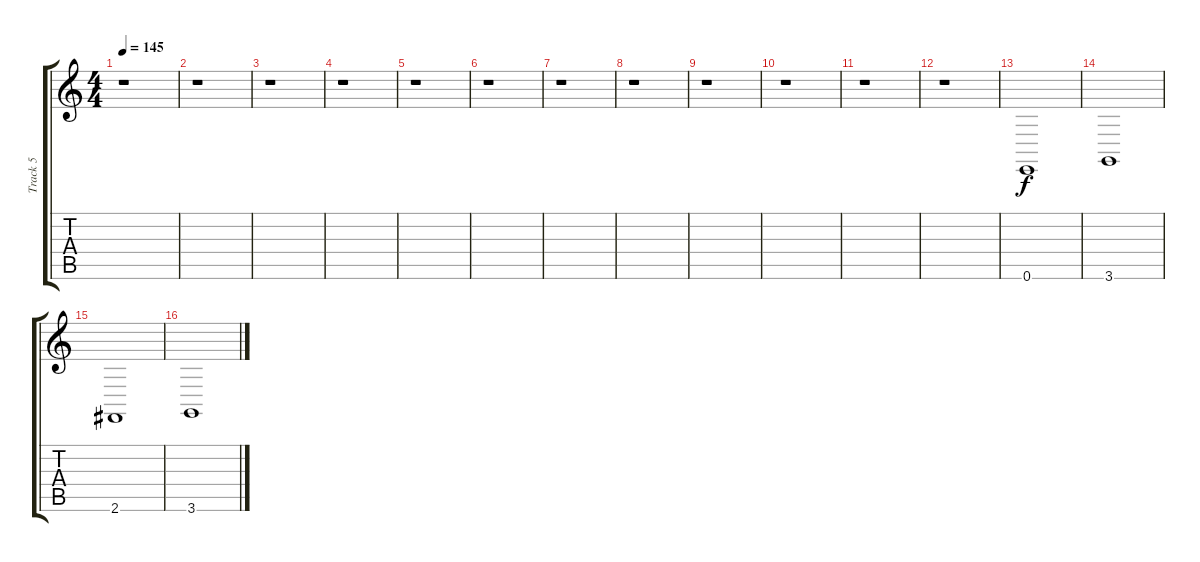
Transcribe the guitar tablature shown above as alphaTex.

\track ("Track 5" "Track 5") {instrument stringensemble1}
\staff {score tabs}
\tuning (E4 B3 G3 D3 A2 E2) {hide}
\ts (4 4)
\tempo 145
\clef g2
\ks c
r.1{dy mf} |
r.1 |
r.1 |
r.1 |
r.1 |
r.1 |
r.1 |
r.1 |
r.1 |
r.1 |
r.1 |
r.1 |
0.6.1{dy f} |
3.6.1 |
2.6.1 |
3.6.1
